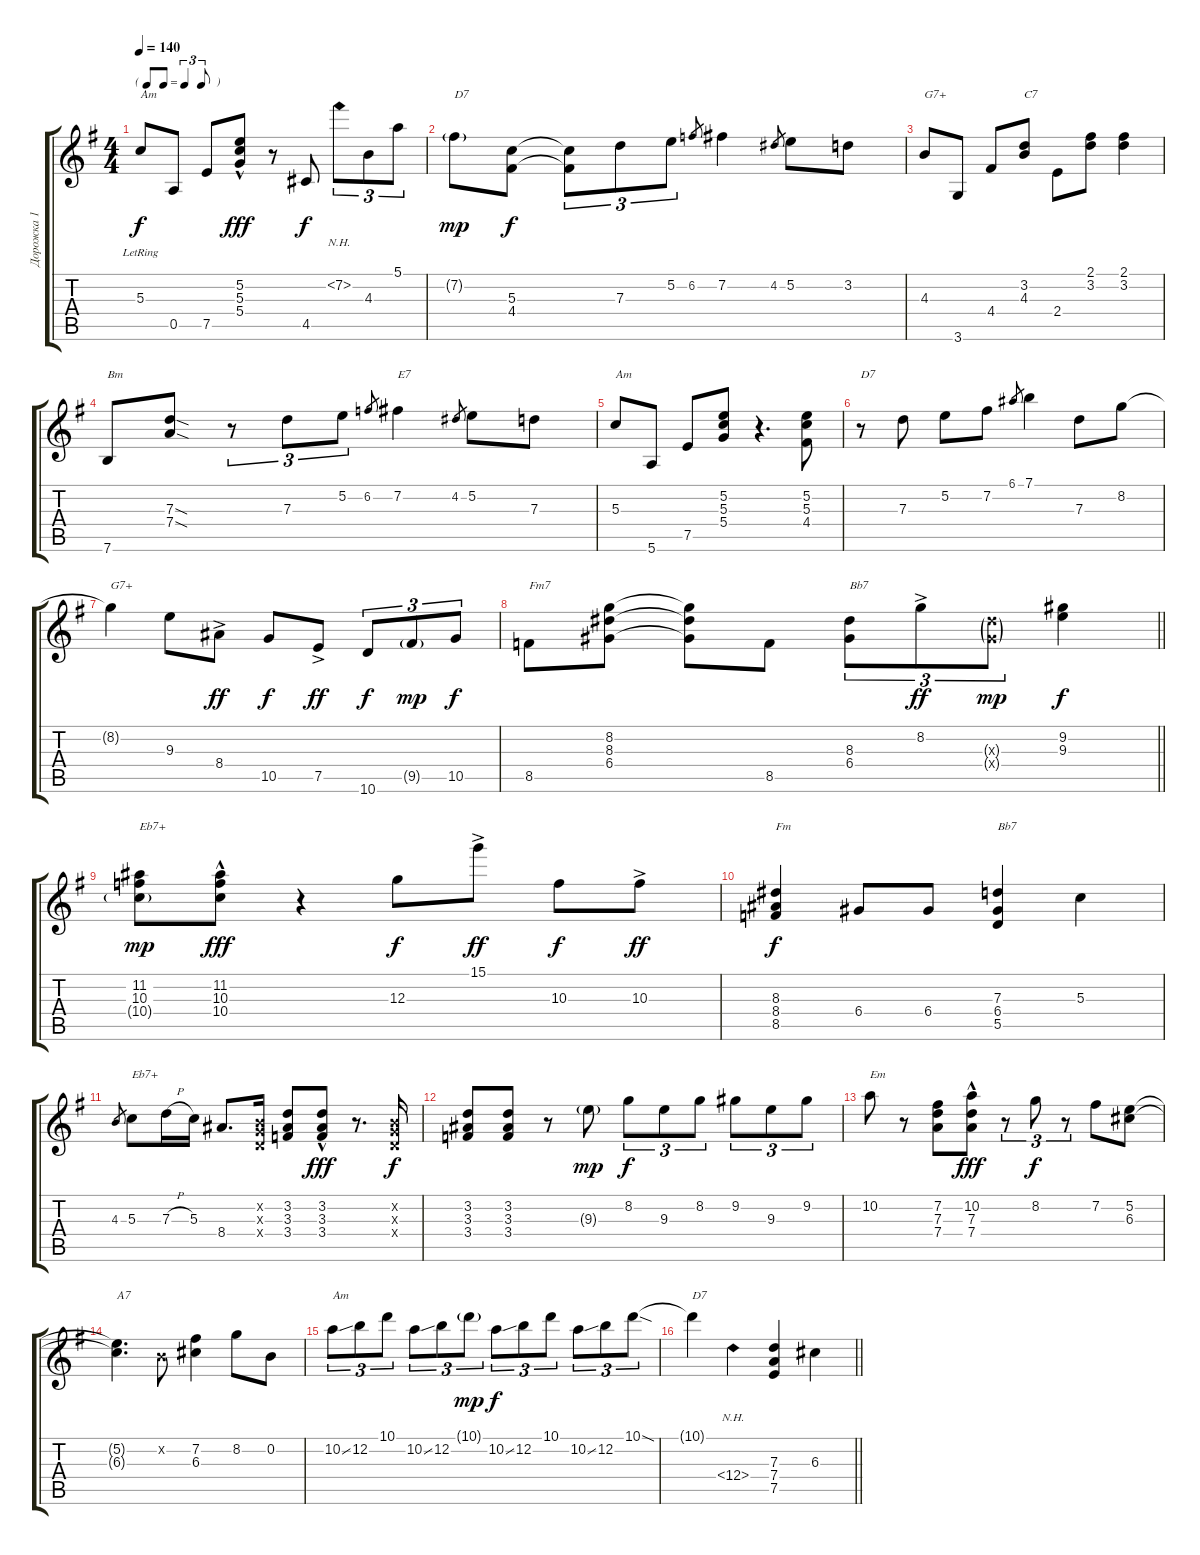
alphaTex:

\track ("Дорожка 1" "Дорожка 1") {instrument electricguitarjazz}
\staff {score tabs}
\tuning (E4 B3 G3 D3 A2 E2) {hide}
\ts (4 4)
\tf triplet8th
\tempo 140
\clef g2
\ks g
5.3{lr}.8{txt "Am" dy f} 0.5.8 7.5.8 (5.2{hac} 5.3{hac} 5.4{hac}).8{dy fff} r.8 4.5.8{dy f} 7.2{nh}.8{tu (3 2)} 4.3.8{tu (3 2)} 5.1.8{tu (3 2)} |
7.2{g}.8{txt "D7" dy mp} (5.3 4.4).8{dy f} (5.3{t} 4.4{t}).8{tu (3 2)} 7.3.8{tu (3 2)} 5.2.8{tu (3 2)} 6.2.8{gr} 7.2.4 4.2.8{gr} 5.2.8 3.2.8 |
4.3.8{txt "G7+"} 3.6.8 4.4.8 (3.2 4.3).8{txt "C7"} 2.4.8 (2.1 3.2).8 (2.1 3.2).4 |
7.6.8{txt "Bm"} (7.3{sod} 7.4{sod}).8 r.8{tu (3 2)} 7.3.8{tu (3 2)} 5.2.8{tu (3 2)} 6.2.8{gr} 7.2.4{txt "E7"} 4.2.8{gr} 5.2.8 7.3.8 |
5.3.8{txt "Am"} 5.6.8 7.5.8 (5.2 5.3 5.4).8 r.4{d} (5.2 5.3 4.4).8 |
r.8{txt "D7"} 7.3.8 5.2.8 7.2.8 6.1.8{gr} 7.1.4 7.3.8 8.2.8 |
8.2{t}.4{txt "G7+"} 9.3.8 8.4{ac}.8{dy ff} 10.5.8{dy f} 7.5{ac}.8{dy ff} 10.6.8{tu (3 2) dy f} 9.5{g}.8{tu (3 2) dy mp} 10.5.8{tu (3 2) dy f} |
\barLineRight lightlight
8.5.8{txt "Fm7"} (8.2 8.3 6.4).8 (8.2{t} 8.3{t} 6.4{t}).8 8.5.8 (8.3 6.4).8{tu (3 2) txt "Bb7"} 8.2{ac}.8{tu (3 2) dy ff} (8.3{g x} 6.4{g x}).8{tu (3 2) dy mp} (9.2 9.3).4{dy f} |
(11.2 10.3 10.4{g}).8{txt "Eb7+" dy mp} (11.2{hac} 10.3{hac} 10.4{hac}).8{dy fff} r.4 12.3.8{dy f} 15.1{ac}.8{dy ff} 10.3.8{dy f} 10.3{ac}.8{dy ff} |
(8.3 8.4 8.5).4{txt "Fm" dy f} 6.4.8 6.4.8 (7.3 6.4 5.5).4{txt "Bb7"} 5.3.4 |
4.3.8{gr} 5.3.8{txt "Eb7+"} 7.3{h}.16 5.3.16 8.4.8{d} (0.2{x} 0.3{x} 0.4{x}).16 (3.2 3.3 3.4).8 (3.2{hac} 3.3{hac} 3.4{hac}).8{dy fff} r.8{d} (0.2{x} 0.3{x} 0.4{x}).16{dy f} |
(3.2 3.3 3.4).8 (3.2 3.3 3.4).8 r.8 9.3{g}.8{dy mp} 8.2.8{tu (3 2) dy f} 9.3.8{tu (3 2)} 8.2.8{tu (3 2)} 9.2.8{tu (3 2)} 9.3.8{tu (3 2)} 9.2.8{tu (3 2)} |
10.2.8{txt "Em"} r.8 (7.2 7.3 7.4).8 (10.2{hac} 7.3{hac} 7.4{hac}).8{dy fff} r.8{tu (3 2)} 8.2.8{tu (3 2) dy f} r.8{tu (3 2)} 7.2.8 (5.2 6.3).8 |
(5.2{t} 6.3{t}).4{d txt "A7"} 0.2{x}.8 (7.2 6.3).4 8.2.8 0.2.8 |
10.2{ss}.8{tu (3 2) txt "Am"} 12.2.8{tu (3 2)} 10.1.8{tu (3 2)} 10.2{ss}.8{tu (3 2)} 12.2.8{tu (3 2)} 10.1{g}.8{tu (3 2) dy mp} 10.2{ss}.8{tu (3 2) dy f} 12.2.8{tu (3 2)} 10.1.8{tu (3 2)} 10.2{ss}.8{tu (3 2)} 12.2.8{tu (3 2)} 10.1{sod}.8{tu (3 2)} |
\barLineRight lightlight
10.1{t}.4{txt "D7"} 12.4{nh}.4 (7.3 7.4 7.5).4 6.3.4
